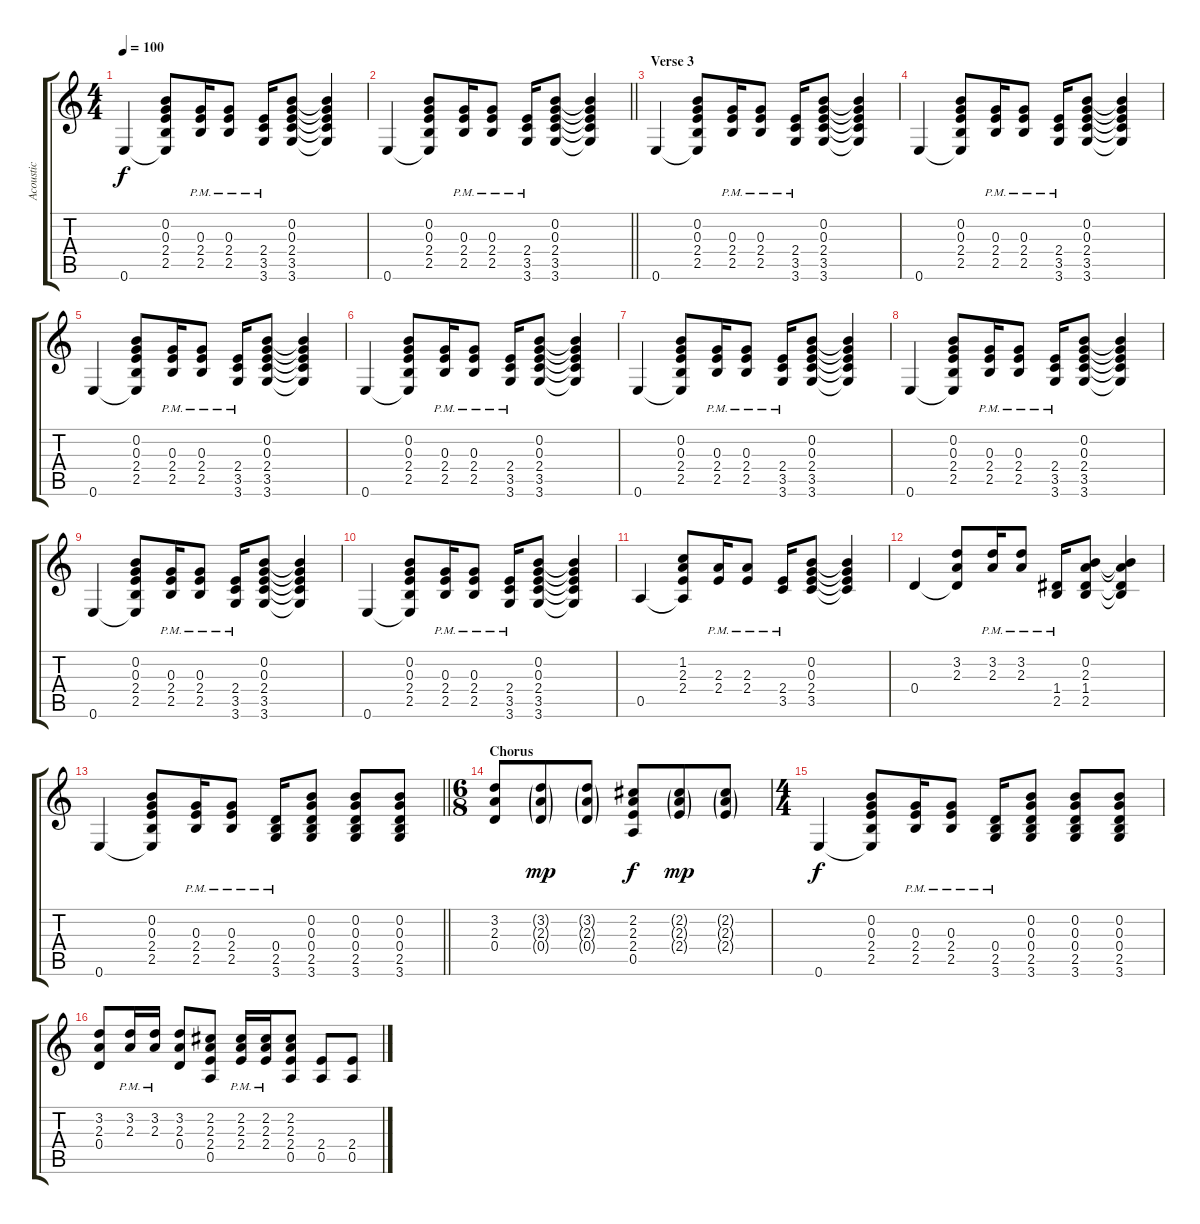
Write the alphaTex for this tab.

\track ("Acoustic" "Acoustic") {instrument acousticguitarsteel}
\staff {score tabs}
\tuning (E4 B3 G3 D3 A2 E2) {hide}
\ts (4 4)
\tempo 100
\clef g2
\ks c
0.6.4{dy f} (0.2 0.3 2.4 2.5 0.6{t}).8 (0.3{pm} 2.4{pm} 2.5{pm}).16 (0.3{pm} 2.4{pm} 2.5{pm}).8 (2.4{pm} 3.5{pm} 3.6{pm}).16 (0.2 0.3 2.4 3.5 3.6).8 (0.2{t} 0.3{t} 2.4{t} 3.5{t} 3.6{t}).4 |
\barLineRight lightlight
0.6.4 (0.2 0.3 2.4 2.5 0.6{t}).8 (0.3{pm} 2.4{pm} 2.5{pm}).16 (0.3{pm} 2.4{pm} 2.5{pm}).8 (2.4{pm} 3.5{pm} 3.6{pm}).16 (0.2 0.3 2.4 3.5 3.6).8 (0.2{t} 0.3{t} 2.4{t} 3.5{t} 3.6{t}).4 |
\section ("" "Verse 3")
0.6.4 (0.2 0.3 2.4 2.5 0.6{t}).8 (0.3{pm} 2.4{pm} 2.5{pm}).16 (0.3{pm} 2.4{pm} 2.5{pm}).8 (2.4{pm} 3.5{pm} 3.6{pm}).16 (0.2 0.3 2.4 3.5 3.6).8 (0.2{t} 0.3{t} 2.4{t} 3.5{t} 3.6{t}).4 |
0.6.4 (0.2 0.3 2.4 2.5 0.6{t}).8 (0.3{pm} 2.4{pm} 2.5{pm}).16 (0.3{pm} 2.4{pm} 2.5{pm}).8 (2.4{pm} 3.5{pm} 3.6{pm}).16 (0.2 0.3 2.4 3.5 3.6).8 (0.2{t} 0.3{t} 2.4{t} 3.5{t} 3.6{t}).4 |
0.6.4 (0.2 0.3 2.4 2.5 0.6{t}).8 (0.3{pm} 2.4{pm} 2.5{pm}).16 (0.3{pm} 2.4{pm} 2.5{pm}).8 (2.4{pm} 3.5{pm} 3.6{pm}).16 (0.2 0.3 2.4 3.5 3.6).8 (0.2{t} 0.3{t} 2.4{t} 3.5{t} 3.6{t}).4 |
0.6.4 (0.2 0.3 2.4 2.5 0.6{t}).8 (0.3{pm} 2.4{pm} 2.5{pm}).16 (0.3{pm} 2.4{pm} 2.5{pm}).8 (2.4{pm} 3.5{pm} 3.6{pm}).16 (0.2 0.3 2.4 3.5 3.6).8 (0.2{t} 0.3{t} 2.4{t} 3.5{t} 3.6{t}).4 |
0.6.4 (0.2 0.3 2.4 2.5 0.6{t}).8 (0.3{pm} 2.4{pm} 2.5{pm}).16 (0.3{pm} 2.4{pm} 2.5{pm}).8 (2.4{pm} 3.5{pm} 3.6{pm}).16 (0.2 0.3 2.4 3.5 3.6).8 (0.2{t} 0.3{t} 2.4{t} 3.5{t} 3.6{t}).4 |
0.6.4 (0.2 0.3 2.4 2.5 0.6{t}).8 (0.3{pm} 2.4{pm} 2.5{pm}).16 (0.3{pm} 2.4{pm} 2.5{pm}).8 (2.4{pm} 3.5{pm} 3.6{pm}).16 (0.2 0.3 2.4 3.5 3.6).8 (0.2{t} 0.3{t} 2.4{t} 3.5{t} 3.6{t}).4 |
0.6.4 (0.2 0.3 2.4 2.5 0.6{t}).8 (0.3{pm} 2.4{pm} 2.5{pm}).16 (0.3{pm} 2.4{pm} 2.5{pm}).8 (2.4{pm} 3.5{pm} 3.6{pm}).16 (0.2 0.3 2.4 3.5 3.6).8 (0.2{t} 0.3{t} 2.4{t} 3.5{t} 3.6{t}).4 |
0.6.4 (0.2 0.3 2.4 2.5 0.6{t}).8 (0.3{pm} 2.4{pm} 2.5{pm}).16 (0.3{pm} 2.4{pm} 2.5{pm}).8 (2.4{pm} 3.5{pm} 3.6{pm}).16 (0.2 0.3 2.4 3.5 3.6).8 (0.2{t} 0.3{t} 2.4{t} 3.5{t} 3.6{t}).4 |
0.5.4 (1.2 2.3 2.4 0.5{t}).8 (2.3{pm} 2.4{pm}).16 (2.3{pm} 2.4{pm}).8 (2.4{pm} 3.5{pm}).16 (0.2 0.3 2.4 3.5).8 (0.2{t} 0.3{t} 2.4{t} 3.5{t}).4 |
0.4.4 (3.2 2.3 0.4{t}).8 (3.2{pm} 2.3{pm}).16 (3.2{pm} 2.3{pm}).8 (1.4{pm} 2.5{pm}).16 (0.2 2.3 1.4 2.5).8 (0.2{t} 2.3{t} 1.4{t} 2.5{t}).4 |
\barLineRight lightlight
0.6.4 (0.2 0.3 2.4 2.5 0.6{t}).8 (0.3{pm} 2.4{pm} 2.5{pm}).16 (0.3{pm} 2.4{pm} 2.5{pm}).8 (0.4{pm} 2.5{pm} 3.6{pm}).16 (0.2 0.3 0.4 2.5 3.6).8 (0.2 0.3 0.4 2.5 3.6).8 (0.2 0.3 0.4 2.5 3.6).8 |
\ts (6 8)
\section ("" "Chorus")
(3.2 2.3 0.4).8 (3.2{g} 2.3{g} 0.4{g}).8{dy mp} (3.2{g} 2.3{g} 0.4{g}).8 (2.2 2.3 2.4 0.5).8{dy f} (2.2{g} 2.3{g} 2.4{g}).8{dy mp} (2.2{g} 2.3{g} 2.4{g}).8 |
\ts (4 4)
0.6.4{dy f} (0.2 0.3 2.4 2.5 0.6{t}).8 (0.3{pm} 2.4{pm} 2.5{pm}).16 (0.3{pm} 2.4{pm} 2.5{pm}).8 (0.4{pm} 2.5{pm} 3.6{pm}).16 (0.2 0.3 0.4 2.5 3.6).8 (0.2 0.3 0.4 2.5 3.6).8 (0.2 0.3 0.4 2.5 3.6).8 |
(3.2 2.3 0.4).8 (3.2{pm} 2.3{pm}).16 (3.2{pm} 2.3{pm}).16 (3.2 2.3 0.4).8 (2.2 2.3 2.4 0.5).8 (2.2{pm} 2.3{pm} 2.4{pm}).16 (2.2{pm} 2.3{pm} 2.4{pm}).16 (2.2 2.3 2.4 0.5).8 (2.4 0.5).8 (2.4 0.5).8
